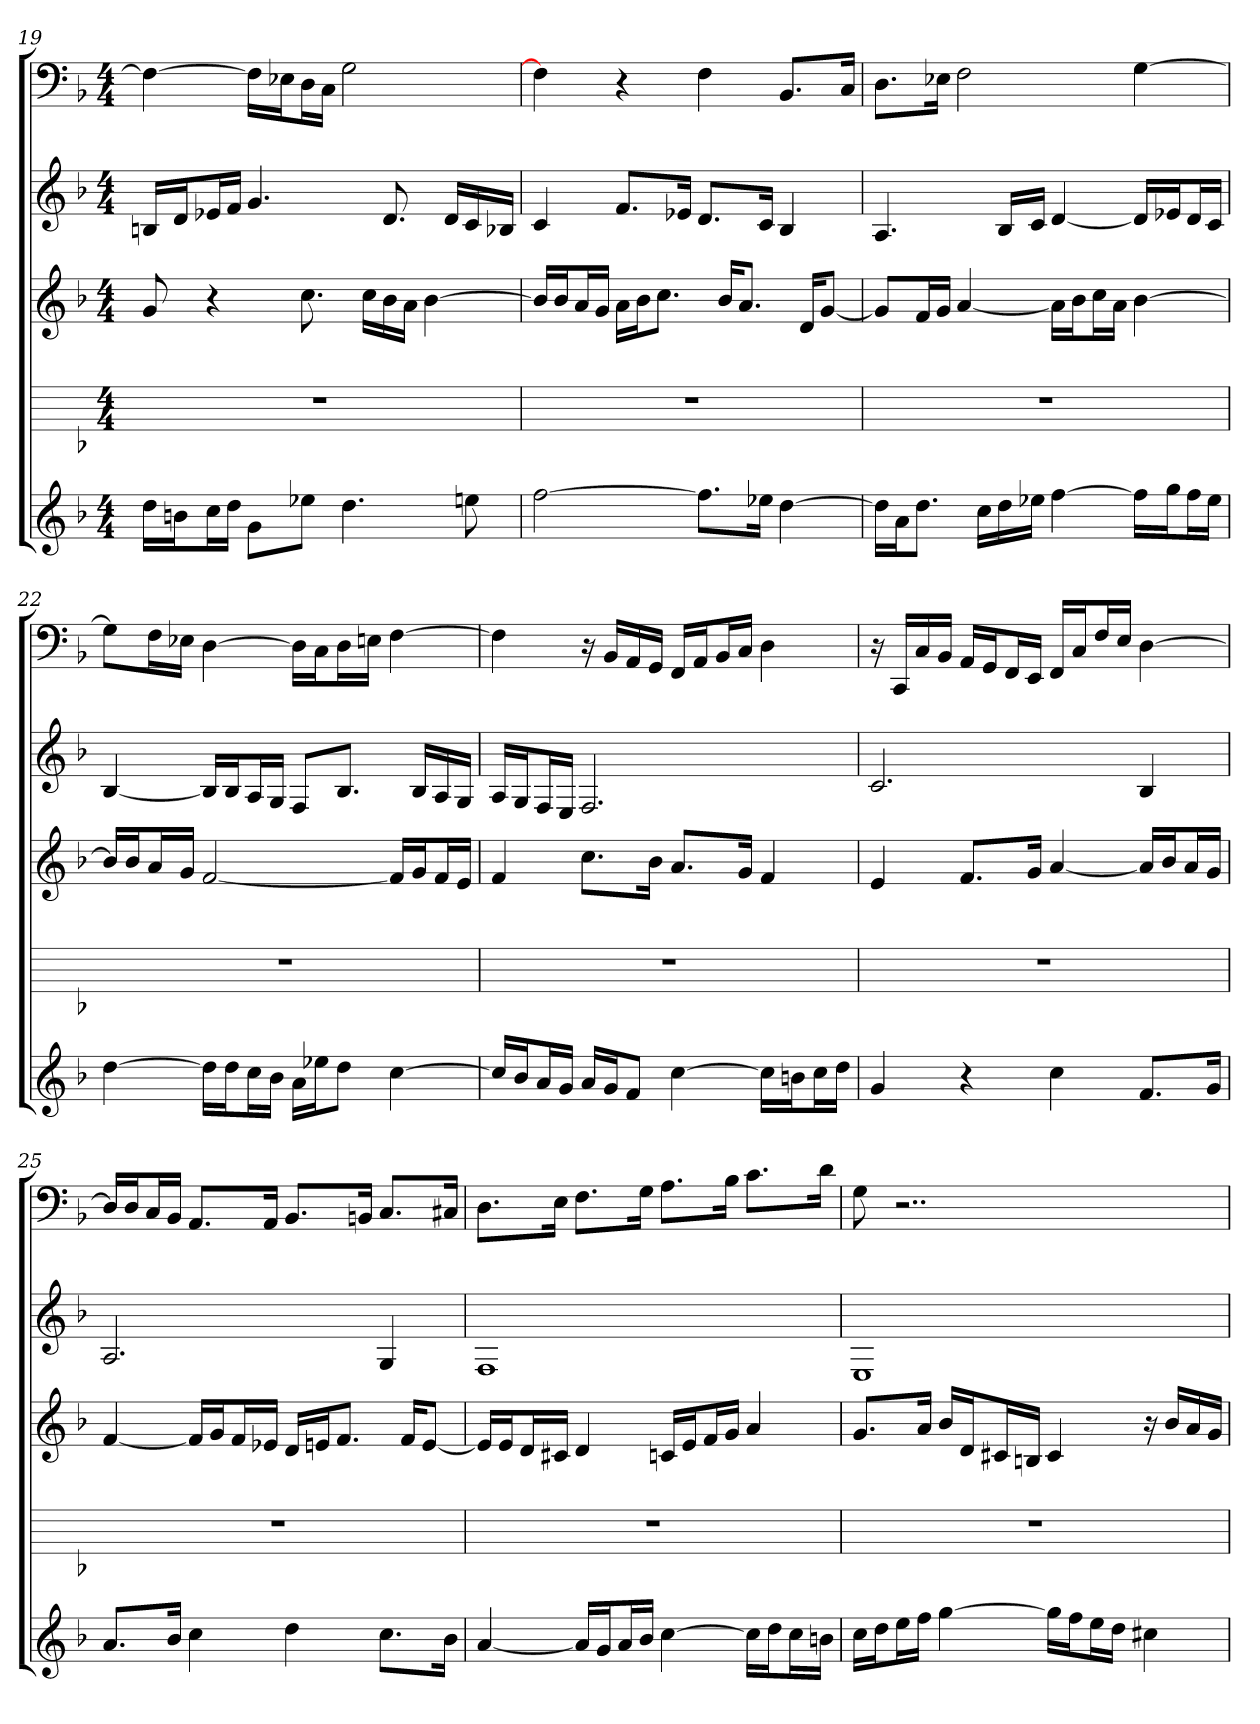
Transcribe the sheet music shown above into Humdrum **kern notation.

**kern	**kern	**kern	**kern	**kern
*part5	*part4	*part3	*part2	*part1
*staff5	*staff4	*staff3	*staff2	*staff1
*k[b-]	*k[b-]	*k[b-]	*k[b-]	*k[b-]
*d:	*d:	*d:	*d:	*d:
*M4/4	*M4/4	*M4/4	*M4/4	*M4/4
=19	=19	=19	=19	=19
16ddLL	1r	8g	16BnLL	4F_
16bnJ	.	.	16dJ	.
16ccL	.	4r	16e-XL	.
16ddJJ	.	.	16fJJ	.
8gL	.	.	4.g	16FLL]
.	.	.	.	16E-XJ
8ee-XJ	.	8.cc	.	16DL
.	.	.	.	16CJJ
4.dd	.	.	.	2G
.	.	16ccLL	.	.
.	.	16b-	8.d	.
.	.	16aJJ	.	.
.	.	[4b-	.	.
.	.	.	16dLL	.
8een	.	.	16c	.
.	.	.	16B-XJJ	.
=20	=20	=20	=20	=20
[2ff	1r	16b-LL]	4c	4F]
.	.	16b-J	.	.
.	.	16aL	.	.
.	.	16gJJ	.	.
.	.	16aLL	8.fL	4r
.	.	16b-J	.	.
.	.	8.ccJ	.	.
.	.	.	16e-XJk	.
8.ffL]	.	.	8.dL	4F
.	.	16b-KL	.	.
.	.	8.aJ	.	.
16ee-XJk	.	.	16cJk	.
[4dd	.	.	4B-	8.BB-L
.	.	16dKL	.	.
.	.	[8gJ	.	.
.	.	.	.	16CJk
=21	=21	=21	=21	=21
16ddLL]	1r	8gL]	4.A	8.DL
16aJ	.	.	.	.
8.ddJ	.	16fL	.	.
.	.	16gJJ	.	16E-XJk
.	.	[4a	.	2F
16ccLL	.	.	.	.
16dd	.	.	16B-LL	.
16ee-XJJ	.	.	16cJJ	.
[4ff	.	16aLL]	[4d	.
.	.	16b-J	.	.
.	.	16ccL	.	.
.	.	16aJJ	.	.
16ffLL]	.	[4b-	16dLL]	[4G
16ggJ	.	.	16e-XJ	.
16ffL	.	.	16dL	.
16ee-JJ	.	.	16cJJ	.
=22	=22	=22	=22	=22
[4dd	1r	16b-LL]	[4B-	8GL]
.	.	16b-J	.	.
.	.	16aL	.	16FL
.	.	16gJJ	.	16E-XJJ
16ddLL]	.	[2f	16B-LL]	[4D
16ddJ	.	.	16B-J	.
16ccL	.	.	16AL	.
16b-JJ	.	.	16GJJ	.
16aLL	.	.	8FL	16DLL]
16ee-XJ	.	.	.	16CJ
8ddJ	.	.	8.B-J	16DL
.	.	.	.	16EnJJ
[4cc	.	16fLL]	.	[4F
.	.	16gJ	16B-LL	.
.	.	16fL	16A	.
.	.	16eJJ	16GJJ	.
=23	=23	=23	=23	=23
16ccLL]	1r	4f	16ALL	4F]
16b-J	.	.	16GJ	.
16aL	.	.	16FL	.
16gJJ	.	.	16EJJ	.
16aLL	.	8.ccL	2.F	16r
16gJ	.	.	.	16BB-LL
8fJ	.	.	.	16AA
.	.	16b-Jk	.	16GGJJ
[4cc	.	8.aL	.	16FFLL
.	.	.	.	16AAJ
.	.	.	.	16BB-L
.	.	16gJk	.	16CJJ
16ccLL]	.	4f	.	4D
16bnJ	.	.	.	.
16ccL	.	.	.	.
16ddJJ	.	.	.	.
=24	=24	=24	=24	=24
4g	1r	4e	2.c	16r
.	.	.	.	16CCLL
.	.	.	.	16C
.	.	.	.	16BB-JJ
4r	.	8.fL	.	16AALL
.	.	.	.	16GGJ
.	.	.	.	16FFL
.	.	16gJk	.	16EEJJ
4cc	.	[4a	.	16FFLL
.	.	.	.	16CJ
.	.	.	.	16FL
.	.	.	.	16EJJ
8.fL	.	16aLL]	4B-	[4D
.	.	16b-J	.	.
.	.	16aL	.	.
16gJk	.	16gJJ	.	.
=25	=25	=25	=25	=25
8.aL	1r	[4f	2.A	16DLL]
.	.	.	.	16DJ
.	.	.	.	16CL
16b-Jk	.	.	.	16BB-JJ
4cc	.	16fLL]	.	8.AAL
.	.	16gJ	.	.
.	.	16fL	.	.
.	.	16e-XJJ	.	16AAJk
4dd	.	16dLL	.	8.BB-L
.	.	16enJ	.	.
.	.	8.fJ	.	.
.	.	.	.	16BBnJk
8.ccL	.	.	4G	8.CL
.	.	16fKL	.	.
.	.	[8eJ	.	.
16b-Jk	.	.	.	16C#XJk
=26	=26	=26	=26	=26
[4a	1r	16eLL]	1F	8.DL
.	.	16eJ	.	.
.	.	16dL	.	.
.	.	16c#XJJ	.	16EJk
16aLL]	.	4d	.	8.FL
16gJ	.	.	.	.
16aL	.	.	.	.
16b-JJ	.	.	.	16GJk
[4cc	.	16cnLL	.	8.AL
.	.	16eJ	.	.
.	.	16fL	.	.
.	.	16gJJ	.	16B-Jk
16ccLL]	.	4a	.	8.cL
16ddJ	.	.	.	.
16ccL	.	.	.	.
16bnJJ	.	.	.	16dJk
=27	=27	=27	=27	=27
16ccLL	1r	8.gL	1E	8G
16ddJ	.	.	.	.
16eeL	.	.	.	2..r
16ffJJ	.	16aJk	.	.
[4gg	.	16b-LL	.	.
.	.	16dJ	.	.
.	.	16c#XL	.	.
.	.	16BnJJ	.	.
16ggLL]	.	4c#	.	.
16ffJ	.	.	.	.
16eeL	.	.	.	.
16ddJJ	.	.	.	.
4cc#X	.	16r	.	.
.	.	16b-LL	.	.
.	.	16a	.	.
.	.	16gJJ	.	.
=	=	=	=	=
*-	*-	*-	*-	*-
